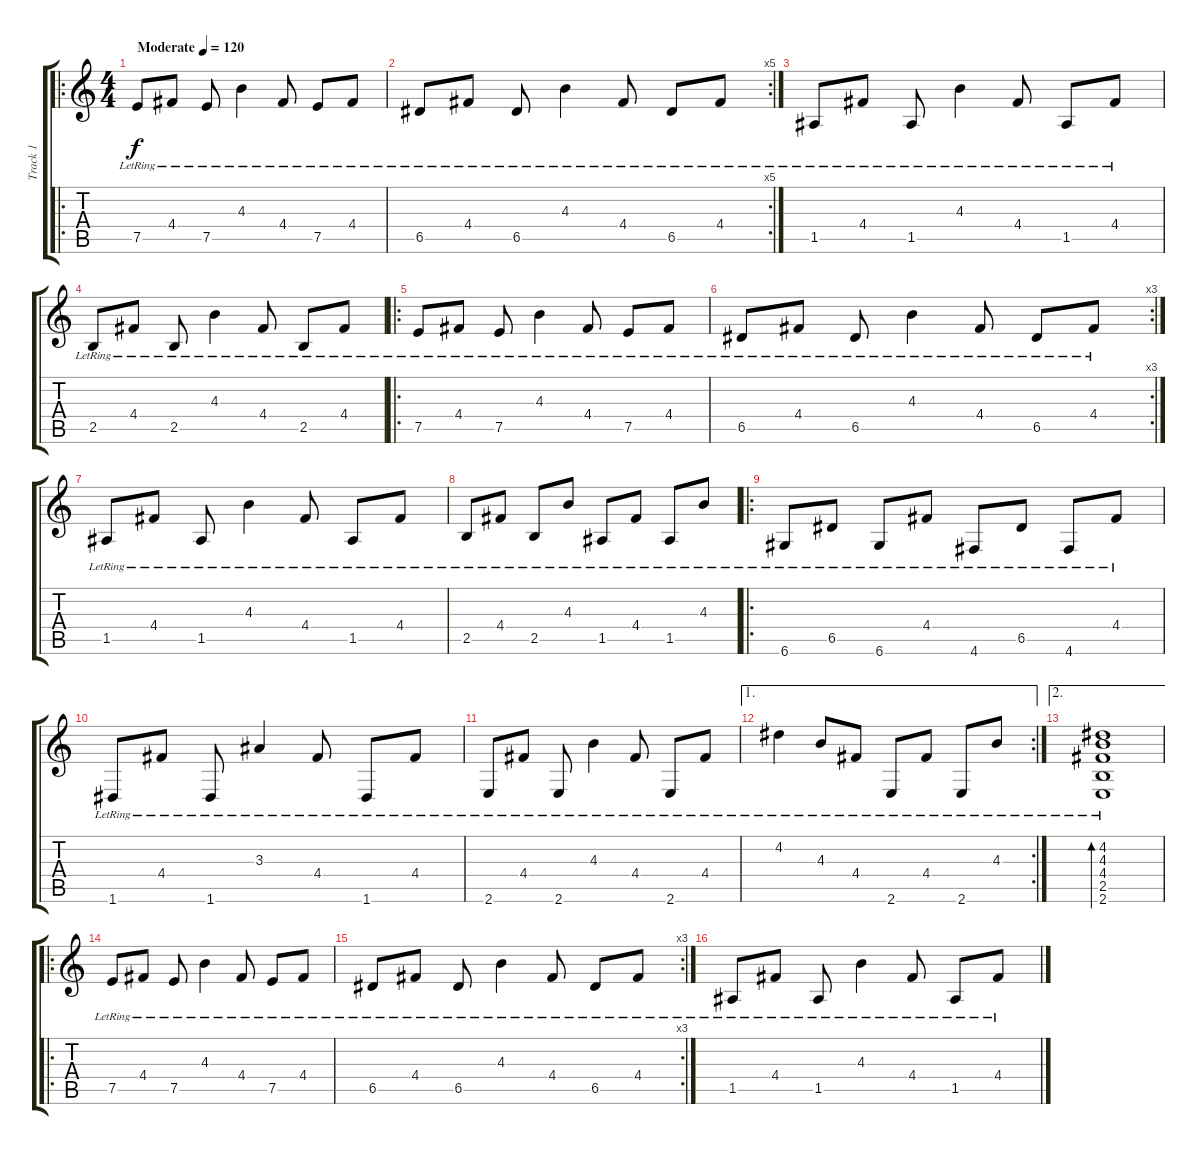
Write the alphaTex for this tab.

\track ("Track 1" "Track 1") {instrument acousticguitarsteel}
\staff {score tabs}
\tuning (E4 B3 G3 D3 A2 D2) {hide}
\ro
\ts (4 4)
\tempo (120 "Moderate")
\clef g2
\ks c
7.5{lr}.8{dy f instrument acousticguitarsteel} 4.4{lr}.8 7.5{lr}.8 4.3{lr}.4 4.4{lr}.8 7.5{lr}.8 4.4{lr}.8 |
\rc 5
6.5{lr}.8 4.4{lr}.8 6.5{lr}.8 4.3{lr}.4 4.4{lr}.8 6.5{lr}.8 4.4{lr}.8 |
1.5{lr}.8 4.4{lr}.8 1.5{lr}.8 4.3{lr}.4 4.4{lr}.8 1.5{lr}.8 4.4{lr}.8 |
2.5{lr}.8 4.4{lr}.8 2.5{lr}.8 4.3{lr}.4 4.4{lr}.8 2.5{lr}.8 4.4{lr}.8 |
\ro
7.5{lr}.8 4.4{lr}.8 7.5{lr}.8 4.3{lr}.4 4.4{lr}.8 7.5{lr}.8 4.4{lr}.8 |
\rc 3
6.5{lr}.8 4.4{lr}.8 6.5{lr}.8 4.3{lr}.4 4.4{lr}.8 6.5{lr}.8 4.4{lr}.8 |
1.5{lr}.8 4.4{lr}.8 1.5{lr}.8 4.3{lr}.4 4.4{lr}.8 1.5{lr}.8 4.4{lr}.8 |
2.5{lr}.8 4.4{lr}.8 2.5{lr}.8 4.3{lr}.8 1.5{lr}.8 4.4{lr}.8 1.5{lr}.8 4.3{lr}.8 |
\ro
6.6{lr}.8 6.5{lr}.8 6.6{lr}.8 4.4{lr}.8 4.6{lr}.8 6.5{lr}.8 4.6{lr}.8 4.4{lr}.8 |
1.6{lr}.8 4.4{lr}.8 1.6{lr}.8 3.3{lr}.4 4.4{lr}.8 1.6{lr}.8 4.4{lr}.8 |
2.6{lr}.8 4.4{lr}.8 2.6{lr}.8 4.3{lr}.4 4.4{lr}.8 2.6{lr}.8 4.4{lr}.8 |
\ae 1
\rc 2
4.2{lr}.4 4.3{lr}.8 4.4{lr}.8 2.6{lr}.8 4.4{lr}.8 2.6{lr}.8 4.3{lr}.8 |
\ae 2
(4.2 4.3 4.4 2.5{lr} 2.6).1{bd 480} |
\ro
7.5{lr}.8 4.4{lr}.8 7.5{lr}.8 4.3{lr}.4 4.4{lr}.8 7.5{lr}.8 4.4{lr}.8 |
\rc 3
6.5{lr}.8 4.4{lr}.8 6.5{lr}.8 4.3{lr}.4 4.4{lr}.8 6.5{lr}.8 4.4{lr}.8 |
1.5{lr}.8 4.4{lr}.8 1.5{lr}.8 4.3{lr}.4 4.4{lr}.8 1.5{lr}.8 4.4{lr}.8
